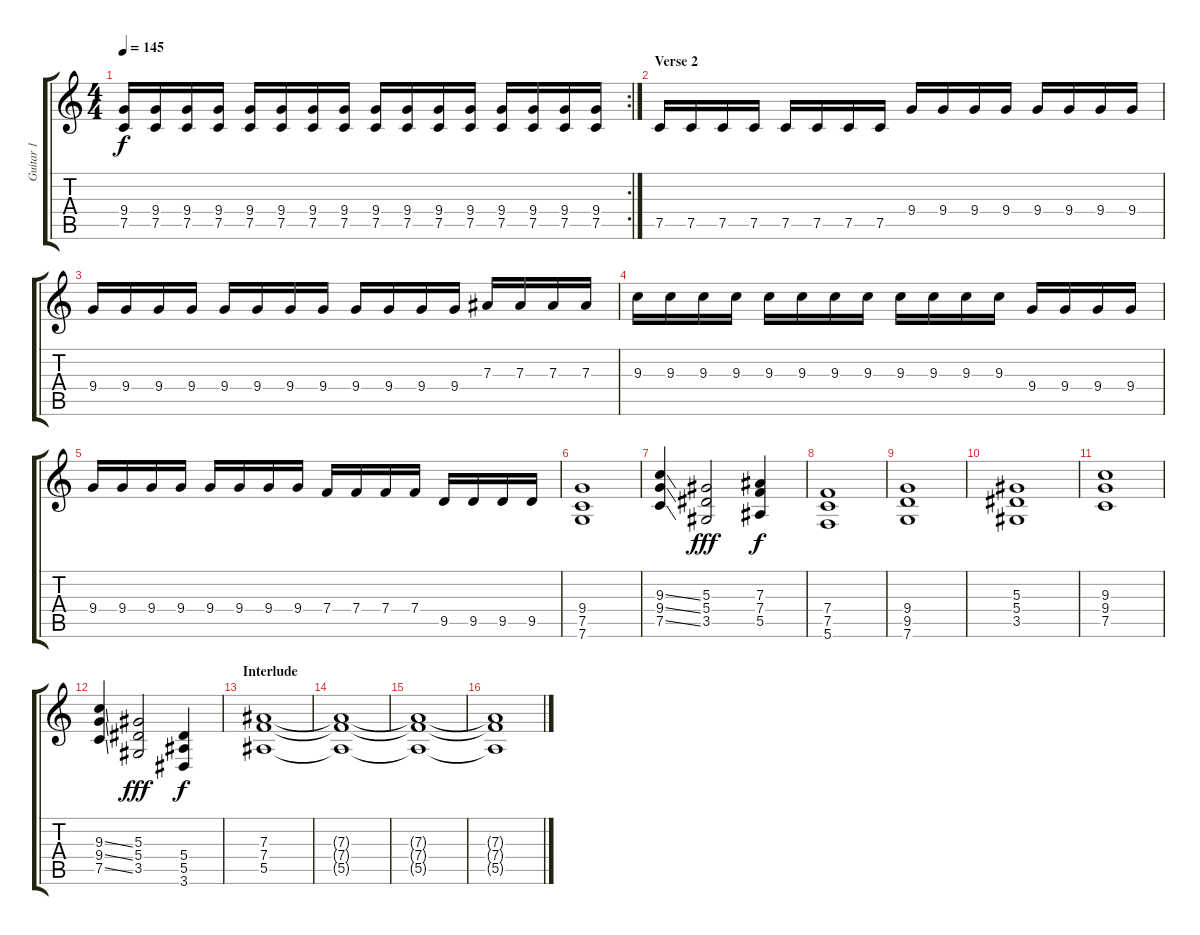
\track ("Guitar 1" "Guitar 1") {instrument distortionguitar}
\staff {score tabs}
\tuning (C4 G3 Eb3 Bb2 F2 C2) {hide}
\rc 2
\ts (4 4)
\tempo 145
\clef g2
\ks c
(9.4 7.5).16{dy f} (9.4 7.5).16 (9.4 7.5).16 (9.4 7.5).16 (9.4 7.5).16 (9.4 7.5).16 (9.4 7.5).16 (9.4 7.5).16 (9.4 7.5).16 (9.4 7.5).16 (9.4 7.5).16 (9.4 7.5).16 (9.4 7.5).16 (9.4 7.5).16 (9.4 7.5).16 (9.4 7.5).16 |
\section ("" "Verse 2")
7.5.16 7.5.16 7.5.16 7.5.16 7.5.16 7.5.16 7.5.16 7.5.16 9.4.16 9.4.16 9.4.16 9.4.16 9.4.16 9.4.16 9.4.16 9.4.16 |
9.4.16 9.4.16 9.4.16 9.4.16 9.4.16 9.4.16 9.4.16 9.4.16 9.4.16 9.4.16 9.4.16 9.4.16 7.3.16 7.3.16 7.3.16 7.3.16 |
9.3.16 9.3.16 9.3.16 9.3.16 9.3.16 9.3.16 9.3.16 9.3.16 9.3.16 9.3.16 9.3.16 9.3.16 9.4.16 9.4.16 9.4.16 9.4.16 |
9.4.16 9.4.16 9.4.16 9.4.16 9.4.16 9.4.16 9.4.16 9.4.16 7.4.16 7.4.16 7.4.16 7.4.16 9.5.16 9.5.16 9.5.16 9.5.16 |
(9.4 7.5 7.6).1 |
(9.3{ss} 9.4{ss} 7.5{ss}).4 (5.3 5.4 3.5).2{dy fff} (7.3 7.4 5.5).4{dy f} |
(7.4 7.5 5.6).1 |
(9.4 9.5 7.6).1 |
(5.3 5.4 3.5).1 |
(9.3 9.4 7.5).1 |
(9.3{ss} 9.4{ss} 7.5{ss}).4 (5.3 5.4 3.5).2{dy fff} (5.4 5.5 3.6).4{dy f} |
\section ("" "Interlude")
(7.3 7.4 5.5).1 |
(7.3{t} 7.4{t} 5.5{t}).1 |
(7.3{t} 7.4{t} 5.5{t}).1 |
(7.3{t} 7.4{t} 5.5{t}).1
